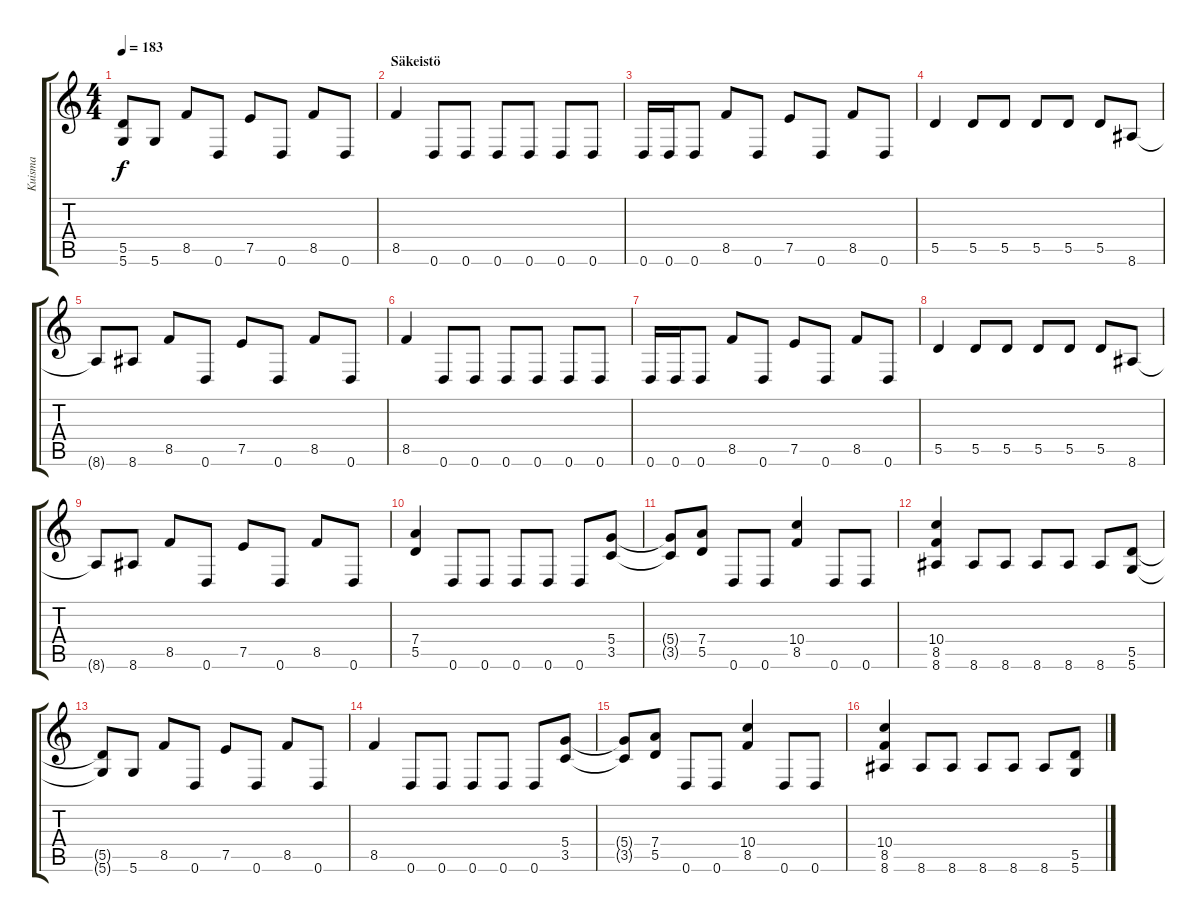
\track ("Kuisma" "Kuisma") {instrument distortionguitar}
\staff {score tabs}
\tuning (E4 B3 G3 D3 A2 D2) {hide}
\ts (4 4)
\tempo 183
\clef g2
\ks c
(5.5{t} 5.6{t}).8{dy f} 5.6.8 8.5.8 0.6.8 7.5.8 0.6.8 8.5.8 0.6.8 |
\section ("" "Säkeistö")
8.5.4 0.6.8 0.6.8 0.6.8 0.6.8 0.6.8 0.6.8 |
0.6.16 0.6.16 0.6.8 8.5.8 0.6.8 7.5.8 0.6.8 8.5.8 0.6.8 |
5.5.4 5.5.8 5.5.8 5.5.8 5.5.8 5.5.8 8.6.8 |
8.6{t}.8 8.6.8 8.5.8 0.6.8 7.5.8 0.6.8 8.5.8 0.6.8 |
8.5.4 0.6.8 0.6.8 0.6.8 0.6.8 0.6.8 0.6.8 |
0.6.16 0.6.16 0.6.8 8.5.8 0.6.8 7.5.8 0.6.8 8.5.8 0.6.8 |
5.5.4 5.5.8 5.5.8 5.5.8 5.5.8 5.5.8 8.6.8 |
8.6{t}.8 8.6.8 8.5.8 0.6.8 7.5.8 0.6.8 8.5.8 0.6.8 |
(7.4 5.5).4 0.6.8 0.6.8 0.6.8 0.6.8 0.6.8 (5.4 3.5).8 |
(5.4{t} 3.5{t}).8 (7.4 5.5).8 0.6.8 0.6.8 (10.4 8.5).4 0.6.8 0.6.8 |
(10.4 8.5 8.6).4 8.6.8 8.6.8 8.6.8 8.6.8 8.6.8 (5.5 5.6).8 |
(5.5{t} 5.6{t}).8 5.6.8 8.5.8 0.6.8 7.5.8 0.6.8 8.5.8 0.6.8 |
8.5.4 0.6.8 0.6.8 0.6.8 0.6.8 0.6.8 (5.4 3.5).8 |
(5.4{t} 3.5{t}).8 (7.4 5.5).8 0.6.8 0.6.8 (10.4 8.5).4 0.6.8 0.6.8 |
(10.4 8.5 8.6).4 8.6.8 8.6.8 8.6.8 8.6.8 8.6.8 (5.5 5.6).8
